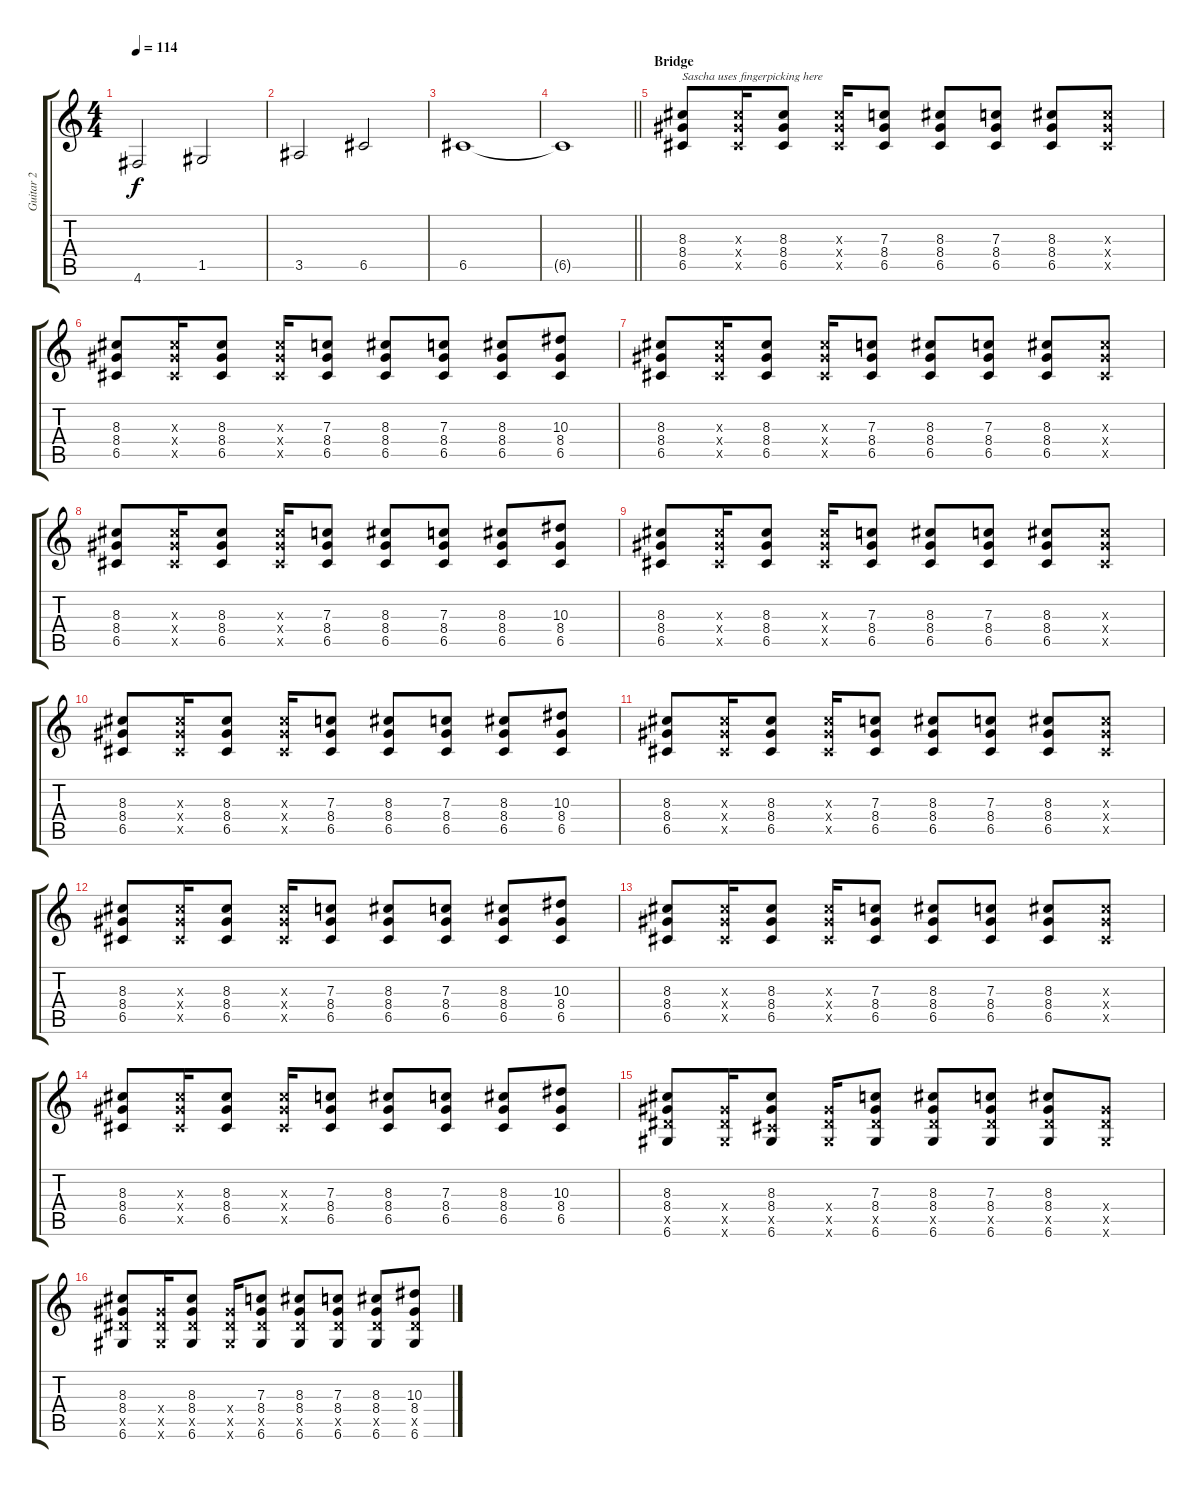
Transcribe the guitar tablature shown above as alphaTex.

\track ("Guitar 2" "Guitar 2") {instrument overdrivenguitar}
\staff {score tabs}
\tuning (D4 A3 F3 C3 G2 D2) {hide}
\ts (4 4)
\tempo 114
\clef g2
\ks c
4.6.2{dy f} 1.5.2 |
3.5.2 6.5.2 |
6.5.1 |
\barLineRight lightlight
6.5{t}.1 |
\section ("" "Bridge")
(8.3 8.4 6.5).8{txt "Sascha uses fingerpicking here"} (8.3{x} 8.4{x} 6.5{x}).16 (8.3 8.4 6.5).8 (8.3{x} 8.4{x} 6.5{x}).16 (7.3 8.4 6.5).8 (8.3 8.4 6.5).8 (7.3 8.4 6.5).8 (8.3 8.4 6.5).8 (8.3{x} 8.4{x} 6.5{x}).8 |
(8.3 8.4 6.5).8 (8.3{x} 8.4{x} 6.5{x}).16 (8.3 8.4 6.5).8 (8.3{x} 8.4{x} 6.5{x}).16 (7.3 8.4 6.5).8 (8.3 8.4 6.5).8 (7.3 8.4 6.5).8 (8.3 8.4 6.5).8 (10.3 8.4 6.5).8 |
(8.3 8.4 6.5).8 (8.3{x} 8.4{x} 6.5{x}).16 (8.3 8.4 6.5).8 (8.3{x} 8.4{x} 6.5{x}).16 (7.3 8.4 6.5).8 (8.3 8.4 6.5).8 (7.3 8.4 6.5).8 (8.3 8.4 6.5).8 (8.3{x} 8.4{x} 6.5{x}).8 |
(8.3 8.4 6.5).8 (8.3{x} 8.4{x} 6.5{x}).16 (8.3 8.4 6.5).8 (8.3{x} 8.4{x} 6.5{x}).16 (7.3 8.4 6.5).8 (8.3 8.4 6.5).8 (7.3 8.4 6.5).8 (8.3 8.4 6.5).8 (10.3 8.4 6.5).8 |
(8.3 8.4 6.5).8 (8.3{x} 8.4{x} 6.5{x}).16 (8.3 8.4 6.5).8 (8.3{x} 8.4{x} 6.5{x}).16 (7.3 8.4 6.5).8 (8.3 8.4 6.5).8 (7.3 8.4 6.5).8 (8.3 8.4 6.5).8 (8.3{x} 8.4{x} 6.5{x}).8 |
(8.3 8.4 6.5).8 (8.3{x} 8.4{x} 6.5{x}).16 (8.3 8.4 6.5).8 (8.3{x} 8.4{x} 6.5{x}).16 (7.3 8.4 6.5).8 (8.3 8.4 6.5).8 (7.3 8.4 6.5).8 (8.3 8.4 6.5).8 (10.3 8.4 6.5).8 |
(8.3 8.4 6.5).8 (8.3{x} 8.4{x} 6.5{x}).16 (8.3 8.4 6.5).8 (8.3{x} 8.4{x} 6.5{x}).16 (7.3 8.4 6.5).8 (8.3 8.4 6.5).8 (7.3 8.4 6.5).8 (8.3 8.4 6.5).8 (8.3{x} 8.4{x} 6.5{x}).8 |
(8.3 8.4 6.5).8 (8.3{x} 8.4{x} 6.5{x}).16 (8.3 8.4 6.5).8 (8.3{x} 8.4{x} 6.5{x}).16 (7.3 8.4 6.5).8 (8.3 8.4 6.5).8 (7.3 8.4 6.5).8 (8.3 8.4 6.5).8 (10.3 8.4 6.5).8 |
(8.3 8.4 6.5).8 (8.3{x} 8.4{x} 6.5{x}).16 (8.3 8.4 6.5).8 (8.3{x} 8.4{x} 6.5{x}).16 (7.3 8.4 6.5).8 (8.3 8.4 6.5).8 (7.3 8.4 6.5).8 (8.3 8.4 6.5).8 (8.3{x} 8.4{x} 6.5{x}).8 |
(8.3 8.4 6.5).8 (8.3{x} 8.4{x} 6.5{x}).16 (8.3 8.4 6.5).8 (8.3{x} 8.4{x} 6.5{x}).16 (7.3 8.4 6.5).8 (8.3 8.4 6.5).8 (7.3 8.4 6.5).8 (8.3 8.4 6.5).8 (10.3 8.4 6.5).8 |
(8.3 8.4 8.5{x} 6.6).8 (8.4{x} 8.5{x} 6.6{x}).16 (8.3 8.4 6.5{x} 6.6).8 (8.4{x} 8.5{x} 6.6{x}).16 (7.3 8.4 8.5{x} 6.6).8 (8.3 8.4 8.5{x} 6.6).8 (7.3 8.4 8.5{x} 6.6).8 (8.3 8.4 8.5{x} 6.6).8 (8.4{x} 8.5{x} 6.6{x}).8 |
(8.3 8.4 8.5{x} 6.6).8 (8.4{x} 8.5{x} 6.6{x}).16 (8.3 8.4 8.5{x} 6.6).8 (8.4{x} 8.5{x} 6.6{x}).16 (7.3 8.4 8.5{x} 6.6).8 (8.3 8.4 8.5{x} 6.6).8 (7.3 8.4 8.5{x} 6.6).8 (8.3 8.4 8.5{x} 6.6).8 (10.3 8.4 8.5{x} 6.6).8
